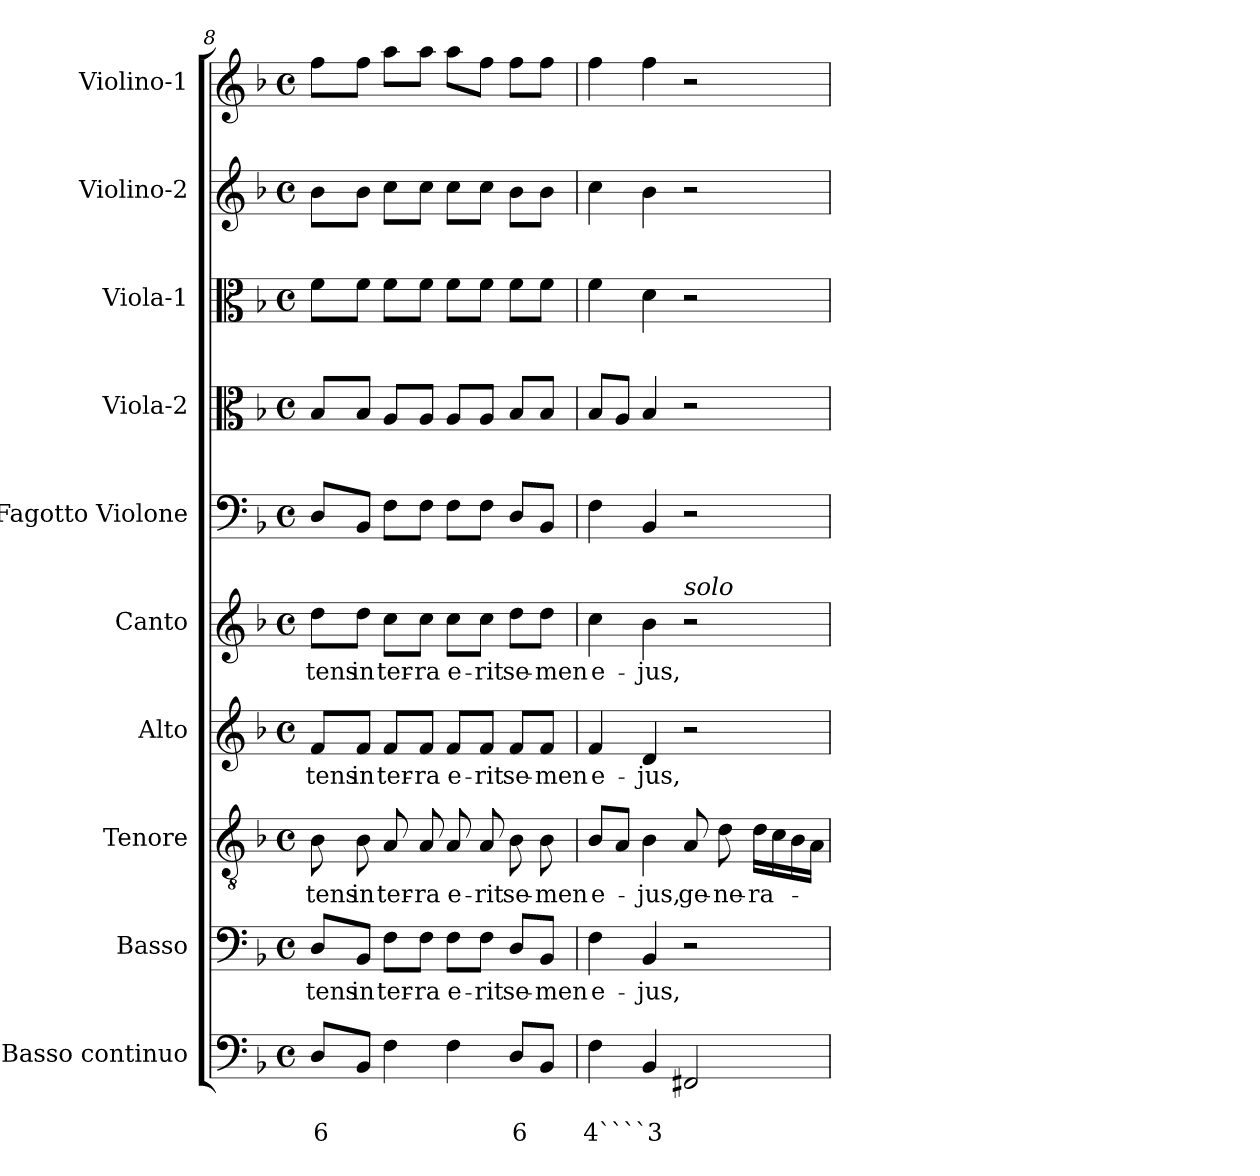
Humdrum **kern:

**kern	**text	**text	**kern	**text	**kern	**text	**kern	**text	**kern	**text	**kern	**kern	**kern	**kern	**kern
*part10	*part10	*part10	*part9	*part9	*part8	*part8	*part7	*part7	*part6	*part6	*part5	*part4	*part3	*part2	*part1
*staff10	*staff10	*staff10	*staff9	*staff9	*staff8	*staff8	*staff7	*staff7	*staff6	*staff6	*staff5	*staff4	*staff3	*staff2	*staff1
*I"Basso continuo	*	*	*I"Basso	*	*I"Tenore	*	*I"Alto	*	*I"Canto	*	*I"Fagotto Violone	*I"Viola-2	*I"Viola-1	*I"Violino-2	*I"Violino-1
*I'BC	*	*	*I'B	*	*I'T	*	*I'A	*	*I'C	*	*I'Fg	*I'Va2	*I'Va1	*I'Vi2	*I'Vi1
*clefF4	*	*	*clefF4	*	*clefGv2	*	*clefG2	*	*clefG2	*	*clefF4	*clefC3	*clefC3	*clefG2	*clefG2
*k[b-]	*	*	*k[b-]	*	*k[b-]	*	*k[b-]	*	*k[b-]	*	*k[b-]	*k[b-]	*k[b-]	*k[b-]	*k[b-]
*F:	*	*	*F:	*	*F:	*	*F:	*	*F:	*	*F:	*F:	*F:	*F:	*F:
*M4/4	*	*	*M4/4	*	*M4/4	*	*M4/4	*	*M4/4	*	*M4/4	*M4/4	*M4/4	*M4/4	*M4/4
*met(c)	*	*	*met(c)	*	*met(c)	*	*met(c)	*	*met(c)	*	*met(c)	*met(c)	*met(c)	*met(c)	*met(c)
=8	=8	=8	=8	=8	=8	=8	=8	=8	=8	=8	=8	=8	=8	=8	=8
!	!	!LO:LY:b	!	!	!	!	!	!	!	!	!	!	!	!	!
!	!	!	!	!LO:LY:b	!	!	!	!	!	!	!	!	!	!	!
!	!	!	!	!	!	!LO:LY:b	!	!	!	!	!	!	!	!	!
!	!	!	!	!	!	!	!	!LO:LY:b	!	!	!	!	!	!	!
!	!	!	!	!	!	!	!	!	!	!LO:LY:b	!	!	!	!	!
8D/L	.	6	8D/L	-tens	8B-\	-tens	8f/L	-tens	8dd\L	-tens	8D/L	8B-/L	8f\L	8b-\L	8ff\L
!	!	!	!	!LO:LY:b	!	!	!	!	!	!	!	!	!	!	!
!	!	!	!	!	!	!LO:LY:b	!	!	!	!	!	!	!	!	!
!	!	!	!	!	!	!	!	!LO:LY:b	!	!	!	!	!	!	!
!	!	!	!	!	!	!	!	!	!	!LO:LY:b	!	!	!	!	!
8BB-/J	.	.	8BB-/J	in	8B-\	in	8f/J	in	8dd\J	in	8BB-/J	8B-/J	8f\J	8b-\J	8ff\J
!	!	!	!	!LO:LY:b	!	!	!	!	!	!	!	!	!	!	!
!	!	!	!	!	!	!LO:LY:b	!	!	!	!	!	!	!	!	!
!	!	!	!	!	!	!	!	!LO:LY:b	!	!	!	!	!	!	!
!	!	!	!	!	!	!	!	!	!	!LO:LY:b	!	!	!	!	!
4F\	.	.	8F\L	ter-	8A/	ter-	8f/L	ter-	8cc\L	ter-	8F\L	8A/L	8f\L	8cc\L	8aa\L
!	!	!	!	!LO:LY:b	!	!	!	!	!	!	!	!	!	!	!
!	!	!	!	!	!	!LO:LY:b	!	!	!	!	!	!	!	!	!
!	!	!	!	!	!	!	!	!LO:LY:b	!	!	!	!	!	!	!
!	!	!	!	!	!	!	!	!	!	!LO:LY:b	!	!	!	!	!
.	.	.	8F\J	-ra	8A/	-ra	8f/J	-ra	8cc\J	-ra	8F\J	8A/J	8f\J	8cc\J	8aa\J
!	!	!	!	!LO:LY:b	!	!	!	!	!	!	!	!	!	!	!
!	!	!	!	!	!	!LO:LY:b	!	!	!	!	!	!	!	!	!
!	!	!	!	!	!	!	!	!LO:LY:b	!	!	!	!	!	!	!
!	!	!	!	!	!	!	!	!	!	!LO:LY:b	!	!	!	!	!
4F\	.	.	8F\L	e-	8A/	e-	8f/L	e-	8cc\L	e-	8F\L	8A/L	8f\L	8cc\L	8aa\L
!	!	!	!	!LO:LY:b	!	!	!	!	!	!	!	!	!	!	!
!	!	!	!	!	!	!LO:LY:b	!	!	!	!	!	!	!	!	!
!	!	!	!	!	!	!	!	!LO:LY:b	!	!	!	!	!	!	!
!	!	!	!	!	!	!	!	!	!	!LO:LY:b	!	!	!	!	!
.	.	.	8F\J	-rit	8A/	-rit	8f/J	-rit	8cc\J	-rit	8F\J	8A/J	8f\J	8cc\J	8ff\J
!	!	!LO:LY:b	!	!	!	!	!	!	!	!	!	!	!	!	!
!	!	!	!	!LO:LY:b	!	!	!	!	!	!	!	!	!	!	!
!	!	!	!	!	!	!LO:LY:b	!	!	!	!	!	!	!	!	!
!	!	!	!	!	!	!	!	!LO:LY:b	!	!	!	!	!	!	!
!	!	!	!	!	!	!	!	!	!	!LO:LY:b	!	!	!	!	!
8D/L	.	6	8D/L	se-	8B-\	se-	8f/L	se-	8dd\L	se-	8D/L	8B-/L	8f\L	8b-\L	8ff\L
!	!	!	!	!LO:LY:b	!	!	!	!	!	!	!	!	!	!	!
!	!	!	!	!	!	!LO:LY:b	!	!	!	!	!	!	!	!	!
!	!	!	!	!	!	!	!	!LO:LY:b	!	!	!	!	!	!	!
!	!	!	!	!	!	!	!	!	!	!LO:LY:b	!	!	!	!	!
8BB-/J	.	.	8BB-/J	-men	8B-\	-men	8f/J	-men	8dd\J	-men	8BB-/J	8B-/J	8f\J	8b-\J	8ff\J
=9	=9	=9	=9	=9	=9	=9	=9	=9	=9	=9	=9	=9	=9	=9	=9
!	!	!LO:LY:b	!	!	!	!	!	!	!	!	!	!	!	!	!
!	!	!	!	!LO:LY:b	!	!	!	!	!	!	!	!	!	!	!
!	!	!	!	!	!	!LO:LY:b	!	!	!	!	!	!	!	!	!
!	!	!	!	!	!	!	!	!LO:LY:b	!	!	!	!	!	!	!
!	!	!	!	!	!	!	!	!	!	!LO:LY:b	!	!	!	!	!
4F\	.	4````3	4F\	e-	8B-/L	e-	4f/	e-	4cc\	e-	4F\	8B-/L	4f\	4cc\	4ff\
.	.	.	.	.	8A/J	.	.	.	.	.	.	8A/J	.	.	.
!	!	!	!	!LO:LY:b	!	!	!	!	!	!	!	!	!	!	!
!	!	!	!	!	!	!LO:LY:b	!	!	!	!	!	!	!	!	!
!	!	!	!	!	!	!	!	!LO:LY:b	!	!	!	!	!	!	!
!	!	!	!	!	!	!	!	!	!	!LO:LY:b	!	!	!	!	!
4BB-/	.	.	4BB-/	-jus,	4B-\	-jus,	4d/	-jus,	4b-\	-jus,	4BB-/	4B-/	4d\	4b-\	4ff\
!	!	!	!	!	!	!	!	!	!LO:TX:a:i:t=solo	!	!	!	!	!	!
!	!	!	!	!	!	!LO:LY:b	!	!	!	!	!	!	!	!	!
2FF#X/	.	.	2r	.	8A/	ge-	2r	.	2r	.	2r	2r	2r	2r	2r
!	!	!	!	!	!	!LO:LY:b	!	!	!	!	!	!	!	!	!
.	.	.	.	.	8d\	-ne-	.	.	.	.	.	.	.	.	.
!	!	!	!	!	!	!LO:LY:b	!	!	!	!	!	!	!	!	!
.	.	.	.	.	16d\LL	-ra-	.	.	.	.	.	.	.	.	.
.	.	.	.	.	16c\	.	.	.	.	.	.	.	.	.	.
.	.	.	.	.	16B-\	.	.	.	.	.	.	.	.	.	.
.	.	.	.	.	16A\JJ	.	.	.	.	.	.	.	.	.	.
=	=	=	=	=	=	=	=	=	=	=	=	=	=	=	=
*-	*-	*-	*-	*-	*-	*-	*-	*-	*-	*-	*-	*-	*-	*-	*-
